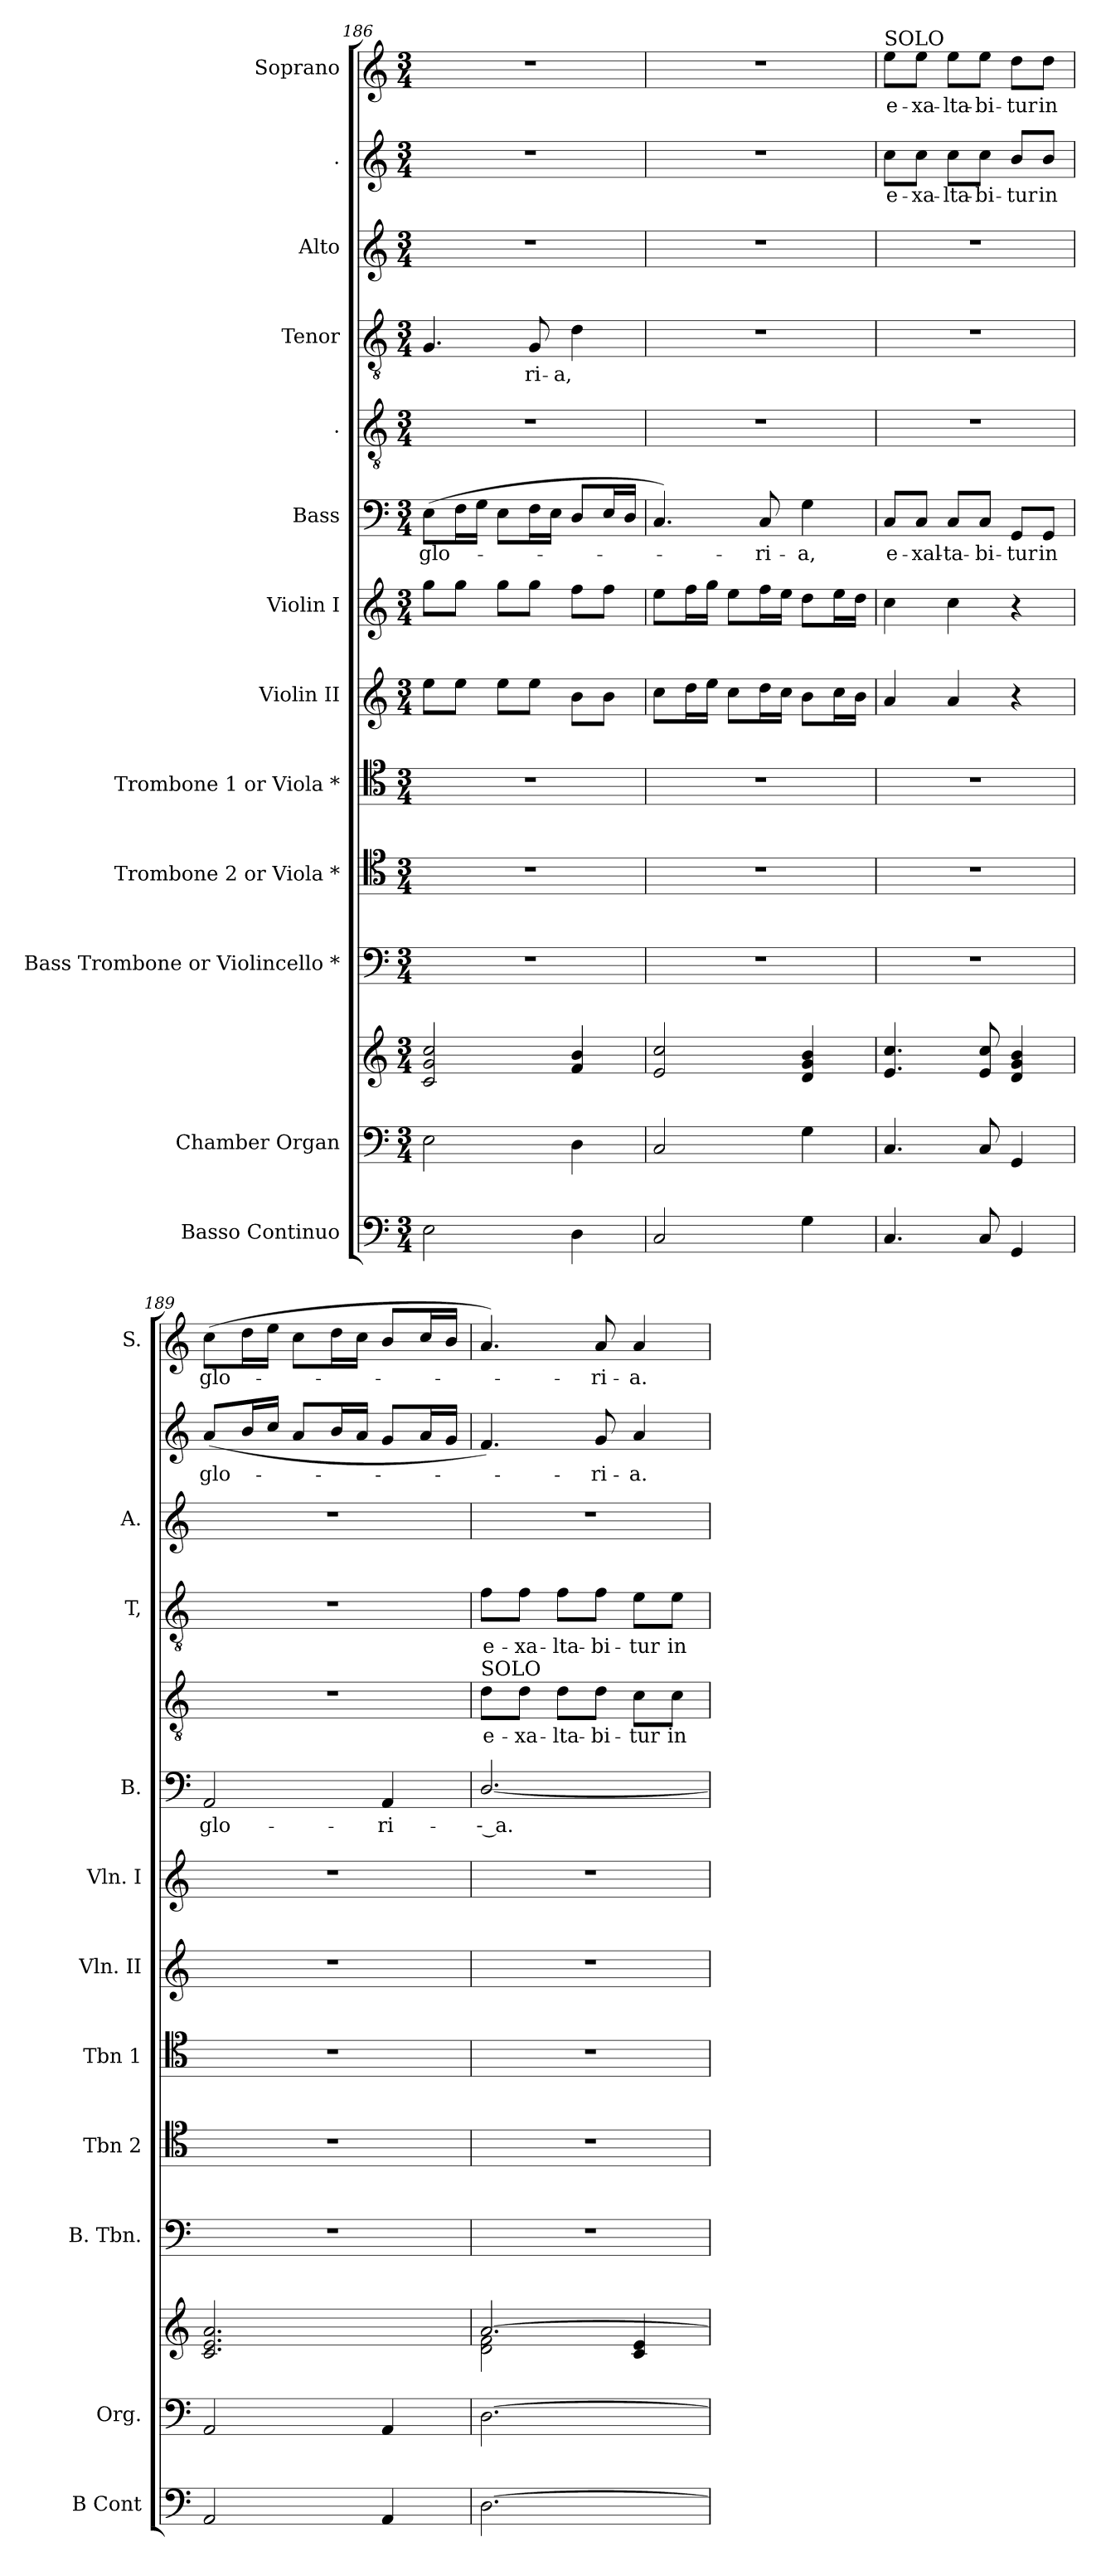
**kern	**kern	**kern	**kern	**kern	**kern	**kern	**kern	**kern	**text	**kern	**text	**kern	**text	**kern	**kern	**text	**kern	**text
*part13	*part12	*part12	*part11	*part10	*part9	*part8	*part7	*part6	*part6	*part5	*part5	*part4	*part4	*part3	*part2	*part2	*part1	*part1
*staff14	*staff13	*staff12	*staff11	*staff10	*staff9	*staff8	*staff7	*staff6	*staff6	*staff5	*staff5	*staff4	*staff4	*staff3	*staff2	*staff2	*staff1	*staff1
*I"Basso  Continuo	*I"Chamber  Organ	*	*I"Bass Trombone or Violincello *	*I"Trombone 2 or Viola *	*I"Trombone 1 or Viola *	*I"Violin II	*I"Violin I	*I"Bass	*	*I".	*	*I"Tenor	*	*I"Alto	*I".	*	*I"Soprano	*
*I'B Cont	*I'Org.	*	*I'B. Tbn.	*I'Tbn 2	*I'Tbn 1	*I'Vln. II	*I'Vln. I	*I'B.	*	*	*	*I'T,	*	*I'A.	*	*	*I'S.	*
!!LO:PB:g=z
*clefF4	*clefF4	*clefG2	*clefF4	*clefC4	*clefC4	*clefG2	*clefG2	*clefF4	*	*clefGv2	*	*clefGv2	*	*clefG2	*clefG2	*	*clefG2	*
*ITrd7c12	*	*	*	*	*	*	*	*	*	*ITrd7c12	*	*ITrd7c12	*	*	*	*	*	*
*k[]	*k[]	*k[]	*k[]	*k[]	*k[]	*k[]	*k[]	*k[]	*	*k[]	*	*k[]	*	*k[]	*k[]	*	*k[]	*
*M3/4	*M3/4	*M3/4	*M3/4	*M3/4	*M3/4	*M3/4	*M3/4	*M3/4	*	*M3/4	*	*M3/4	*	*M3/4	*M3/4	*	*M3/4	*
=186	=186	=186	=186	=186	=186	=186	=186	=186	=186	=186	=186	=186	=186	=186	=186	=186	=186	=186
!	!	!	!	!	!	!	!	!	!LO:LY:b	!	!	!	!	!	!	!	!	!
2EE\	2E\	2c/ 2g/ 2cc/	2.r	2.r	2.r	8ee\L	8gg\L	(>8E\L	glo-	2.r	.	4.GG/	.	2.r	2.r	.	2.r	.
.	.	.	.	.	.	8ee\J	8gg\J	16F\L	.	.	.	.	.	.	.	.	.	.
.	.	.	.	.	.	.	.	16G\JJ	.	.	.	.	.	.	.	.	.	.
.	.	.	.	.	.	8ee\L	8gg\L	8E\L	.	.	.	.	.	.	.	.	.	.
!	!	!	!	!	!	!	!	!	!	!	!	!	!LO:LY:b	!	!	!	!	!
.	.	.	.	.	.	8ee\J	8gg\J	16F\L	.	.	.	8GG/	-ri-	.	.	.	.	.
.	.	.	.	.	.	.	.	16E\JJ	.	.	.	.	.	.	.	.	.	.
!	!	!	!	!	!	!	!	!	!	!	!	!	!LO:LY:b	!	!	!	!	!
4DD\	4D\	4f/ 4b/	.	.	.	8b\L	8ff\L	8D/L	.	.	.	4D\	-a,	.	.	.	.	.
.	.	.	.	.	.	8b\J	8ff\J	16E/L	.	.	.	.	.	.	.	.	.	.
.	.	.	.	.	.	.	.	16D/JJ	.	.	.	.	.	.	.	.	.	.
=187	=187	=187	=187	=187	=187	=187	=187	=187	=187	=187	=187	=187	=187	=187	=187	=187	=187	=187
2CC/	2C/	2e/ 2cc/	2.r	2.r	2.r	8cc\L	8ee\L	4.C/)	.	2.r	.	2.r	.	2.r	2.r	.	2.r	.
.	.	.	.	.	.	16dd\L	16ff\L	.	.	.	.	.	.	.	.	.	.	.
.	.	.	.	.	.	16ee\JJ	16gg\JJ	.	.	.	.	.	.	.	.	.	.	.
.	.	.	.	.	.	8cc\L	8ee\L	.	.	.	.	.	.	.	.	.	.	.
!	!	!	!	!	!	!	!	!	!LO:LY:b	!	!	!	!	!	!	!	!	!
.	.	.	.	.	.	16dd\L	16ff\L	8C/	-ri-	.	.	.	.	.	.	.	.	.
.	.	.	.	.	.	16cc\JJ	16ee\JJ	.	.	.	.	.	.	.	.	.	.	.
!	!	!	!	!	!	!	!	!	!LO:LY:b	!	!	!	!	!	!	!	!	!
4GG\	4G\	4d/ 4g/ 4b/	.	.	.	8b\L	8dd\L	4G\	-a,	.	.	.	.	.	.	.	.	.
.	.	.	.	.	.	16cc\L	16ee\L	.	.	.	.	.	.	.	.	.	.	.
.	.	.	.	.	.	16b\JJ	16dd\JJ	.	.	.	.	.	.	.	.	.	.	.
=188	=188	=188	=188	=188	=188	=188	=188	=188	=188	=188	=188	=188	=188	=188	=188	=188	=188	=188
!	!	!	!	!	!	!	!	!	!	!	!	!	!	!	!	!	!LO:TX:a:t=SOLO	!
!	!	!	!	!	!	!	!	!	!LO:LY:b	!	!	!	!	!	!	!LO:LY:b	!	!LO:LY:b
4.CC/	4.C/	4.e/ 4.cc/	2.r	2.r	2.r	4a/	4cc\	8C/L	e-	2.r	.	2.r	.	2.r	8cc\L	e-	8ee\L	e-
!	!	!	!	!	!	!	!	!	!LO:LY:b	!	!	!	!	!	!	!LO:LY:b	!	!LO:LY:b
.	.	.	.	.	.	.	.	8C/J	-xal-	.	.	.	.	.	8cc\J	-xa-	8ee\J	-xa-
!	!	!	!	!	!	!	!	!	!LO:LY:b	!	!	!	!	!	!	!LO:LY:b	!	!LO:LY:b
.	.	.	.	.	.	4a/	4cc\	8C/L	-ta-	.	.	.	.	.	8cc\L	-lta-	8ee\L	-lta-
!	!	!	!	!	!	!	!	!	!LO:LY:b	!	!	!	!	!	!	!LO:LY:b	!	!LO:LY:b
8CC/	8C/	8e/ 8cc/	.	.	.	.	.	8C/J	-bi-	.	.	.	.	.	8cc\J	-bi-	8ee\J	-bi-
!	!	!	!	!	!	!	!	!	!LO:LY:b	!	!	!	!	!	!	!LO:LY:b	!	!LO:LY:b
4GGG/	4GG/	4d/ 4g/ 4b/	.	.	.	4r	4r	8GG/L	-tur	.	.	.	.	.	8b/L	-tur	8dd\L	-tur
!	!	!	!	!	!	!	!	!	!LO:LY:b	!	!	!	!	!	!	!LO:LY:b	!	!LO:LY:b
.	.	.	.	.	.	.	.	8GG/J	in	.	.	.	.	.	8b/J	in	8dd\J	in
=189	=189	=189	=189	=189	=189	=189	=189	=189	=189	=189	=189	=189	=189	=189	=189	=189	=189	=189
!	!	!	!	!	!	!	!	!	!LO:LY:b	!	!	!	!	!	!	!LO:LY:b	!	!LO:LY:b
2AAA/	2AA/	2.c/ 2.e/ 2.a/	2.r	2.r	2.r	2.r	2.r	2AA/	glo-	2.r	.	2.r	.	2.r	(<8a/L	glo-	(>8cc\L	glo-
.	.	.	.	.	.	.	.	.	.	.	.	.	.	.	16b/L	.	16dd\L	.
.	.	.	.	.	.	.	.	.	.	.	.	.	.	.	16cc/JJ	.	16ee\JJ	.
.	.	.	.	.	.	.	.	.	.	.	.	.	.	.	8a/L	.	8cc\L	.
.	.	.	.	.	.	.	.	.	.	.	.	.	.	.	16b/L	.	16dd\L	.
.	.	.	.	.	.	.	.	.	.	.	.	.	.	.	16a/JJ	.	16cc\JJ	.
!	!	!	!	!	!	!	!	!	!LO:LY:b	!	!	!	!	!	!	!	!	!
4AAA/	4AA/	.	.	.	.	.	.	4AA/	-ri-	.	.	.	.	.	8g/L	.	8b/L	.
.	.	.	.	.	.	.	.	.	.	.	.	.	.	.	16a/L	.	16cc/L	.
.	.	.	.	.	.	.	.	.	.	.	.	.	.	.	16g/JJ	.	16b/JJ	.
!!LO:PB:g=z
=190	=190	=190	=190	=190	=190	=190	=190	=190	=190	=190	=190	=190	=190	=190	=190	=190	=190	=190
*	*	*^	*	*	*	*	*	*	*	*	*	*	*	*	*	*	*	*
!	!	!	!	!	!	!	!	!	!	!	!LO:TX:a:t=SOLO	!	!	!	!	!	!	!	!
!	!	!	!	!	!	!	!	!	!	!LO:LY:b	!	!LO:LY:b	!	!LO:LY:b	!	!	!	!	!
[2.DD\	[2.D\	[2.a/	2d\ 2f\	2.r	2.r	2.r	2.r	2.r	[2.D/	-- a.	8D\L	e-	8F\L	e-	2.r	4.f/)	.	4.a/)	.
!	!	!	!	!	!	!	!	!	!	!	!	!LO:LY:b	!	!LO:LY:b	!	!	!	!	!
.	.	.	.	.	.	.	.	.	.	.	8D\J	-xa-	8F\J	-xa-	.	.	.	.	.
!	!	!	!	!	!	!	!	!	!	!	!	!LO:LY:b	!	!LO:LY:b	!	!	!	!	!
.	.	.	.	.	.	.	.	.	.	.	8D\L	-lta-	8F\L	-lta-	.	.	.	.	.
!	!	!	!	!	!	!	!	!	!	!	!	!LO:LY:b	!	!LO:LY:b	!	!	!LO:LY:b	!	!LO:LY:b
.	.	.	.	.	.	.	.	.	.	.	8D\J	-bi-	8F\J	-bi-	.	8g/	-ri-	8a/	-ri-
!	!	!	!	!	!	!	!	!	!	!	!	!LO:LY:b	!	!LO:LY:b	!	!	!LO:LY:b	!	!LO:LY:b
.	.	.	4c/ 4e/	.	.	.	.	.	.	.	8C\L	-tur	8E\L	-tur	.	4a/	-a.	4a/	-a.
!	!	!	!	!	!	!	!	!	!	!	!	!LO:LY:b	!	!LO:LY:b	!	!	!	!	!
.	.	.	.	.	.	.	.	.	.	.	8C\J	in	8E\J	in	.	.	.	.	.
*	*	*v	*v	*	*	*	*	*	*	*	*	*	*	*	*	*	*	*	*
=	=	=	=	=	=	=	=	=	=	=	=	=	=	=	=	=	=	=
*-	*-	*-	*-	*-	*-	*-	*-	*-	*-	*-	*-	*-	*-	*-	*-	*-	*-	*-
